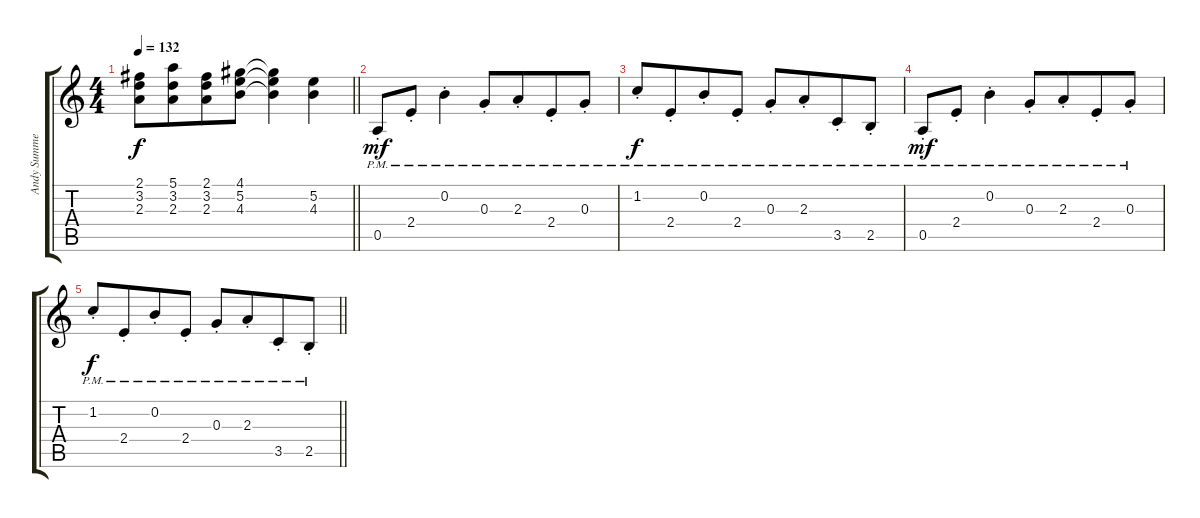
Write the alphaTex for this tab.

\track ("Andy Summers" "Andy Summe") {instrument electricguitarclean}
\staff {score tabs}
\tuning (E4 B3 G3 D3 A2 E2) {hide}
\ts (4 4)
\tempo 132
\clef g2
\barLineRight lightlight
\ks c
(2.1 3.2 2.3).8{dy f} (5.1 3.2 2.3).8{beam merge} (2.1 3.2 2.3).8 (4.1 5.2 4.3).8 (4.1{t} 5.2{t} 4.3{t}).4 (5.2 4.3).4 |
0.5{pm st}.8{dy mf} 2.4{pm st}.8 0.2{pm st}.4 0.3{pm st}.8 2.3{pm st}.8{beam merge} 2.4{pm st}.8 0.3{pm st}.8 |
1.2{pm st}.8{dy f} 2.4{pm st}.8{beam merge} 0.2{pm st}.8 2.4{pm st}.8 0.3{pm st}.8 2.3{pm st}.8{beam merge} 3.5{pm st}.8 2.5{pm st}.8 |
0.5{pm st}.8{dy mf} 2.4{pm st}.8 0.2{pm st}.4 0.3{pm st}.8 2.3{pm st}.8{beam merge} 2.4{pm st}.8 0.3{pm st}.8 |
\barLineRight lightlight
1.2{pm st}.8{dy f} 2.4{pm st}.8{beam merge} 0.2{pm st}.8 2.4{pm st}.8 0.3{pm st}.8 2.3{pm st}.8{beam merge} 3.5{pm st}.8 2.5{pm st}.8
